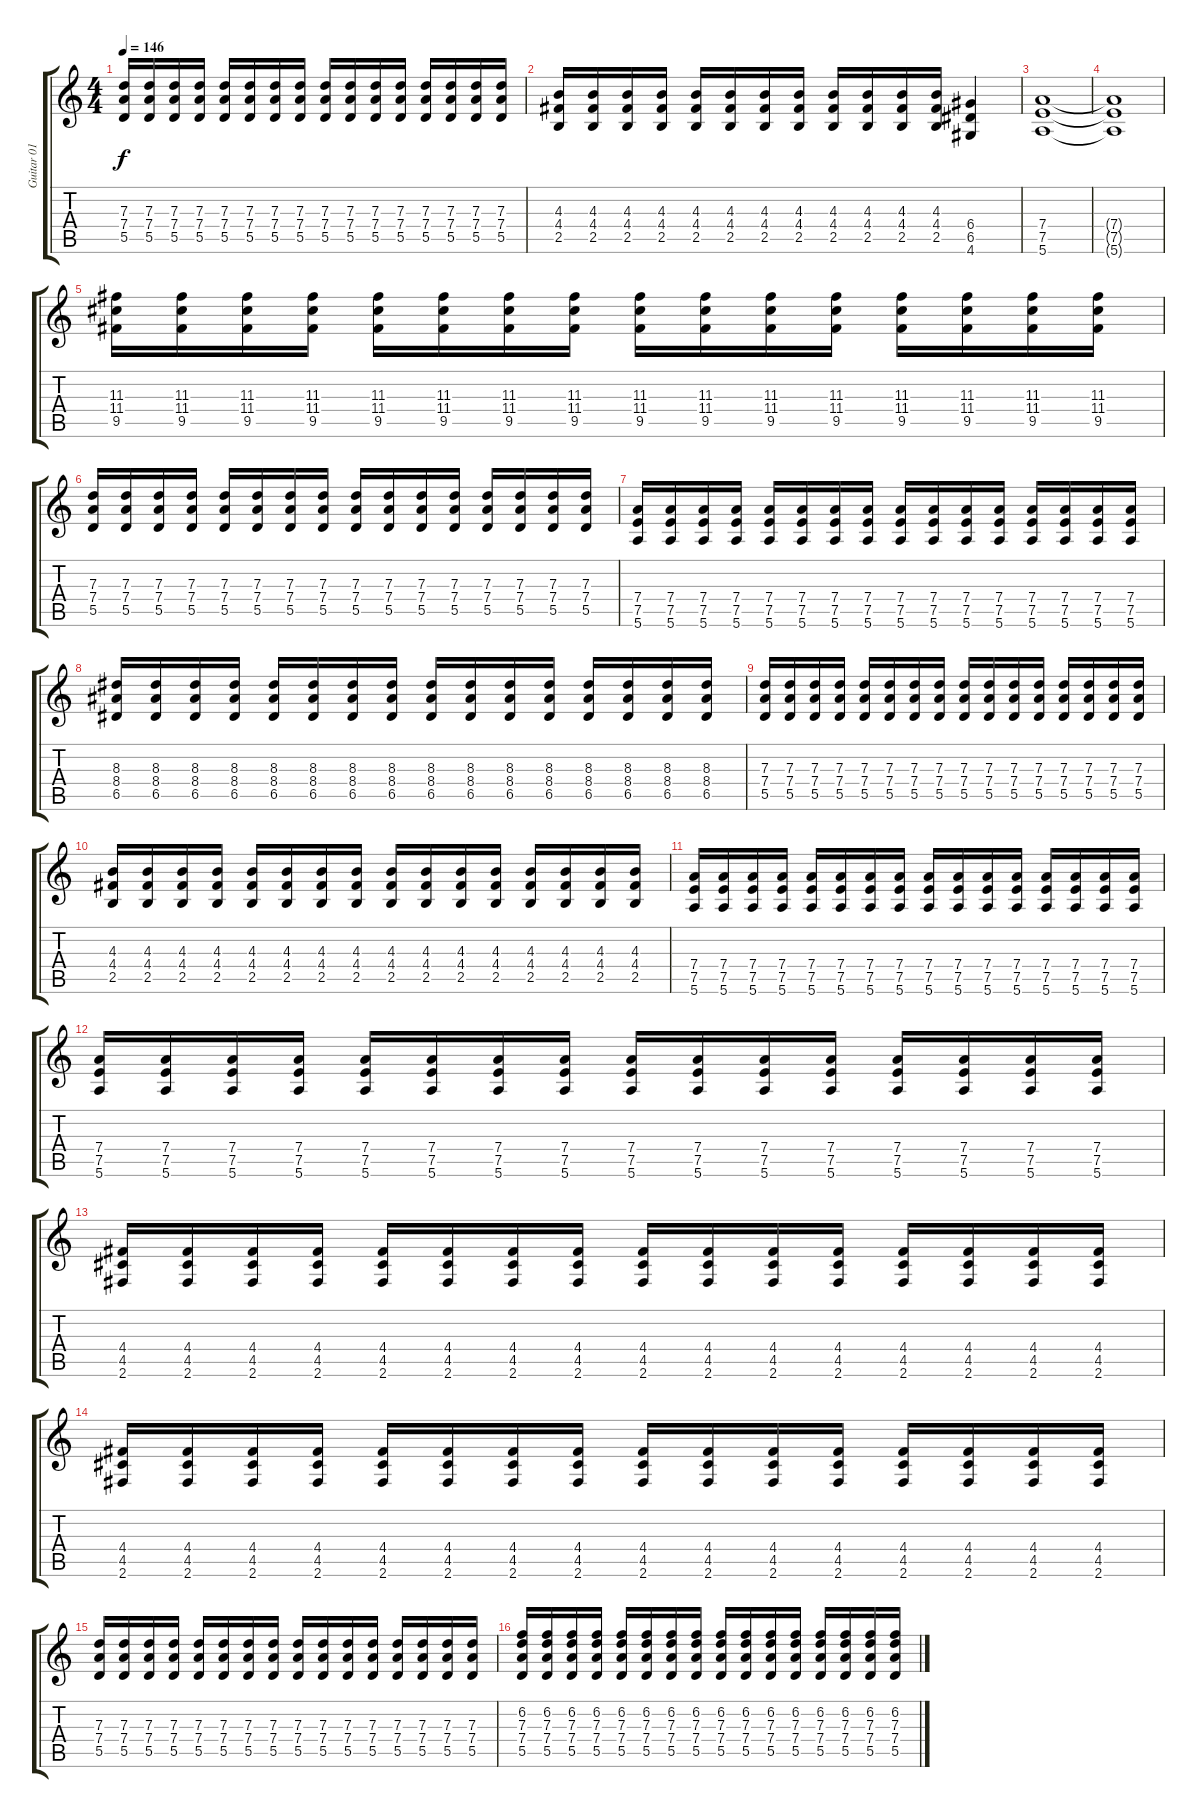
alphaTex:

\track ("Guitar 01" "Guitar 01") {instrument overdrivenguitar}
\staff {score tabs}
\tuning (E4 B3 G3 D3 A2 E2) {hide}
\ts (4 4)
\tempo 146
\clef g2
\ks c
(7.3 7.4 5.5).16{dy f} (7.3 7.4 5.5).16 (7.3 7.4 5.5).16 (7.3 7.4 5.5).16 (7.3 7.4 5.5).16 (7.3 7.4 5.5).16 (7.3 7.4 5.5).16 (7.3 7.4 5.5).16 (7.3 7.4 5.5).16 (7.3 7.4 5.5).16 (7.3 7.4 5.5).16 (7.3 7.4 5.5).16 (7.3 7.4 5.5).16 (7.3 7.4 5.5).16 (7.3 7.4 5.5).16 (7.3 7.4 5.5).16 |
(4.3 4.4 2.5).16 (4.3 4.4 2.5).16 (4.3 4.4 2.5).16 (4.3 4.4 2.5).16 (4.3 4.4 2.5).16 (4.3 4.4 2.5).16 (4.3 4.4 2.5).16 (4.3 4.4 2.5).16 (4.3 4.4 2.5).16 (4.3 4.4 2.5).16 (4.3 4.4 2.5).16 (4.3 4.4 2.5).16 (6.4 6.5 4.6).4 |
(7.4 7.5 5.6).1 |
(7.4{t} 7.5{t} 5.6{t}).1 |
(11.3 11.4 9.5).16{volume 13 balance 8} (11.3 11.4 9.5).16 (11.3 11.4 9.5).16 (11.3 11.4 9.5).16 (11.3 11.4 9.5).16 (11.3 11.4 9.5).16 (11.3 11.4 9.5).16 (11.3 11.4 9.5).16 (11.3 11.4 9.5).16 (11.3 11.4 9.5).16 (11.3 11.4 9.5).16 (11.3 11.4 9.5).16 (11.3 11.4 9.5).16 (11.3 11.4 9.5).16 (11.3 11.4 9.5).16 (11.3 11.4 9.5).16 |
(7.3 7.4 5.5).16 (7.3 7.4 5.5).16 (7.3 7.4 5.5).16 (7.3 7.4 5.5).16 (7.3 7.4 5.5).16 (7.3 7.4 5.5).16 (7.3 7.4 5.5).16 (7.3 7.4 5.5).16 (7.3 7.4 5.5).16 (7.3 7.4 5.5).16 (7.3 7.4 5.5).16 (7.3 7.4 5.5).16 (7.3 7.4 5.5).16 (7.3 7.4 5.5).16 (7.3 7.4 5.5).16 (7.3 7.4 5.5).16 |
(7.4 7.5 5.6).16 (7.4 7.5 5.6).16 (7.4 7.5 5.6).16 (7.4 7.5 5.6).16 (7.4 7.5 5.6).16 (7.4 7.5 5.6).16 (7.4 7.5 5.6).16 (7.4 7.5 5.6).16 (7.4 7.5 5.6).16 (7.4 7.5 5.6).16 (7.4 7.5 5.6).16 (7.4 7.5 5.6).16 (7.4 7.5 5.6).16 (7.4 7.5 5.6).16 (7.4 7.5 5.6).16 (7.4 7.5 5.6).16 |
(8.3 8.4 6.5).16 (8.3 8.4 6.5).16 (8.3 8.4 6.5).16 (8.3 8.4 6.5).16 (8.3 8.4 6.5).16 (8.3 8.4 6.5).16 (8.3 8.4 6.5).16 (8.3 8.4 6.5).16 (8.3 8.4 6.5).16 (8.3 8.4 6.5).16 (8.3 8.4 6.5).16 (8.3 8.4 6.5).16 (8.3 8.4 6.5).16 (8.3 8.4 6.5).16 (8.3 8.4 6.5).16 (8.3 8.4 6.5).16 |
(7.3 7.4 5.5).16 (7.3 7.4 5.5).16 (7.3 7.4 5.5).16 (7.3 7.4 5.5).16 (7.3 7.4 5.5).16 (7.3 7.4 5.5).16 (7.3 7.4 5.5).16 (7.3 7.4 5.5).16 (7.3 7.4 5.5).16 (7.3 7.4 5.5).16 (7.3 7.4 5.5).16 (7.3 7.4 5.5).16 (7.3 7.4 5.5).16 (7.3 7.4 5.5).16 (7.3 7.4 5.5).16 (7.3 7.4 5.5).16 |
(4.3 4.4 2.5).16 (4.3 4.4 2.5).16 (4.3 4.4 2.5).16 (4.3 4.4 2.5).16 (4.3 4.4 2.5).16 (4.3 4.4 2.5).16 (4.3 4.4 2.5).16 (4.3 4.4 2.5).16 (4.3 4.4 2.5).16 (4.3 4.4 2.5).16 (4.3 4.4 2.5).16 (4.3 4.4 2.5).16 (4.3 4.4 2.5).16 (4.3 4.4 2.5).16 (4.3 4.4 2.5).16 (4.3 4.4 2.5).16 |
(7.4 7.5 5.6).16 (7.4 7.5 5.6).16 (7.4 7.5 5.6).16 (7.4 7.5 5.6).16 (7.4 7.5 5.6).16 (7.4 7.5 5.6).16 (7.4 7.5 5.6).16 (7.4 7.5 5.6).16 (7.4 7.5 5.6).16 (7.4 7.5 5.6).16 (7.4 7.5 5.6).16 (7.4 7.5 5.6).16 (7.4 7.5 5.6).16 (7.4 7.5 5.6).16 (7.4 7.5 5.6).16 (7.4 7.5 5.6).16 |
(7.4 7.5 5.6).16 (7.4 7.5 5.6).16 (7.4 7.5 5.6).16 (7.4 7.5 5.6).16 (7.4 7.5 5.6).16 (7.4 7.5 5.6).16 (7.4 7.5 5.6).16 (7.4 7.5 5.6).16 (7.4 7.5 5.6).16 (7.4 7.5 5.6).16 (7.4 7.5 5.6).16 (7.4 7.5 5.6).16 (7.4 7.5 5.6).16 (7.4 7.5 5.6).16 (7.4 7.5 5.6).16 (7.4 7.5 5.6).16 |
(4.4 4.5 2.6).16 (4.4 4.5 2.6).16 (4.4 4.5 2.6).16 (4.4 4.5 2.6).16 (4.4 4.5 2.6).16 (4.4 4.5 2.6).16 (4.4 4.5 2.6).16 (4.4 4.5 2.6).16 (4.4 4.5 2.6).16 (4.4 4.5 2.6).16 (4.4 4.5 2.6).16 (4.4 4.5 2.6).16 (4.4 4.5 2.6).16 (4.4 4.5 2.6).16 (4.4 4.5 2.6).16 (4.4 4.5 2.6).16 |
(4.4 4.5 2.6).16 (4.4 4.5 2.6).16 (4.4 4.5 2.6).16 (4.4 4.5 2.6).16 (4.4 4.5 2.6).16 (4.4 4.5 2.6).16 (4.4 4.5 2.6).16 (4.4 4.5 2.6).16 (4.4 4.5 2.6).16 (4.4 4.5 2.6).16 (4.4 4.5 2.6).16 (4.4 4.5 2.6).16 (4.4 4.5 2.6).16 (4.4 4.5 2.6).16 (4.4 4.5 2.6).16 (4.4 4.5 2.6).16 |
(7.3 7.4 5.5).16 (7.3 7.4 5.5).16 (7.3 7.4 5.5).16 (7.3 7.4 5.5).16 (7.3 7.4 5.5).16 (7.3 7.4 5.5).16 (7.3 7.4 5.5).16 (7.3 7.4 5.5).16 (7.3 7.4 5.5).16 (7.3 7.4 5.5).16 (7.3 7.4 5.5).16 (7.3 7.4 5.5).16 (7.3 7.4 5.5).16 (7.3 7.4 5.5).16 (7.3 7.4 5.5).16 (7.3 7.4 5.5).16 |
(6.2 7.3 7.4 5.5).16 (6.2 7.3 7.4 5.5).16 (6.2 7.3 7.4 5.5).16 (6.2 7.3 7.4 5.5).16 (6.2 7.3 7.4 5.5).16 (6.2 7.3 7.4 5.5).16 (6.2 7.3 7.4 5.5).16 (6.2 7.3 7.4 5.5).16 (6.2 7.3 7.4 5.5).16 (6.2 7.3 7.4 5.5).16 (6.2 7.3 7.4 5.5).16 (6.2 7.3 7.4 5.5).16 (6.2 7.3 7.4 5.5).16 (6.2 7.3 7.4 5.5).16 (6.2 7.3 7.4 5.5).16 (6.2 7.3 7.4 5.5).16
